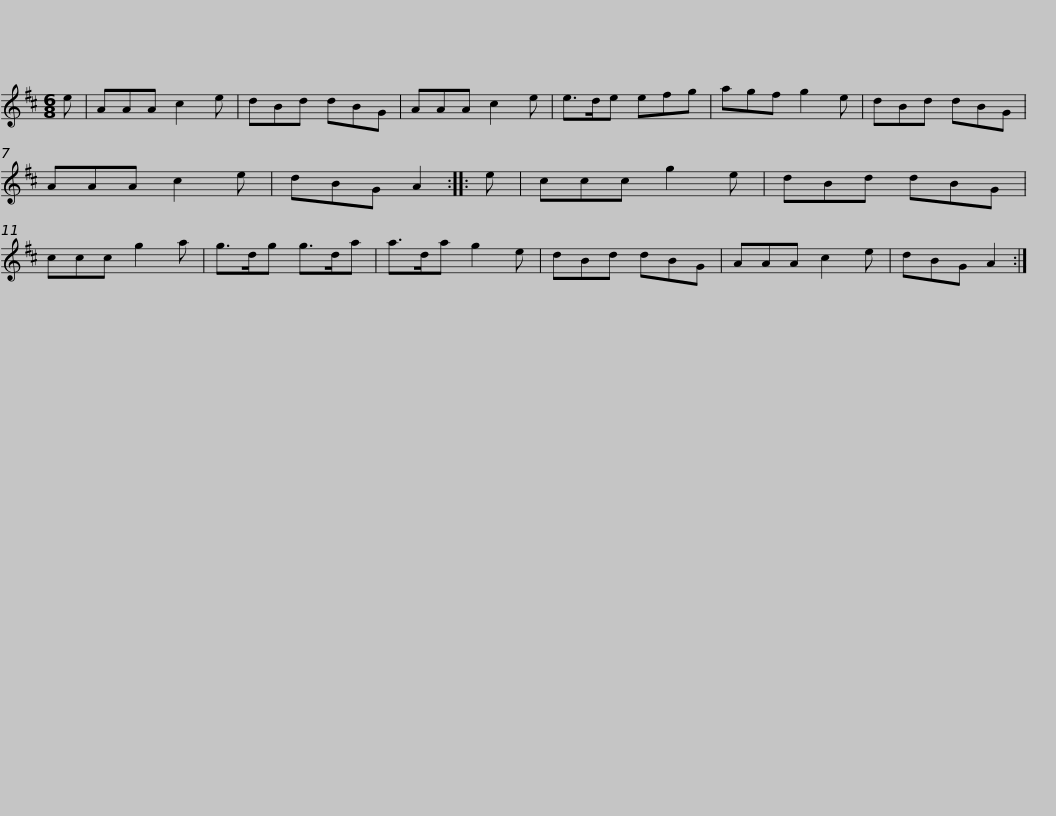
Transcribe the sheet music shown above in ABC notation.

X:1
L:1/8
M:6/8
I:linebreak $
K:D
V:1 treble
V:1
 e | AAA c2 e | dBd dBG | AAA c2 e | e>de efg | %5
 agf g2 e | dBd dBG | AAA c2 e |$ dBG A2 :: e | %10
 ccc g2 e | dBd dBG | ccc g2 a | g>dg g>da | a>da g2 e | %15
 dBd dBG |$ AAA c2 e | dBG A2 :| %18
